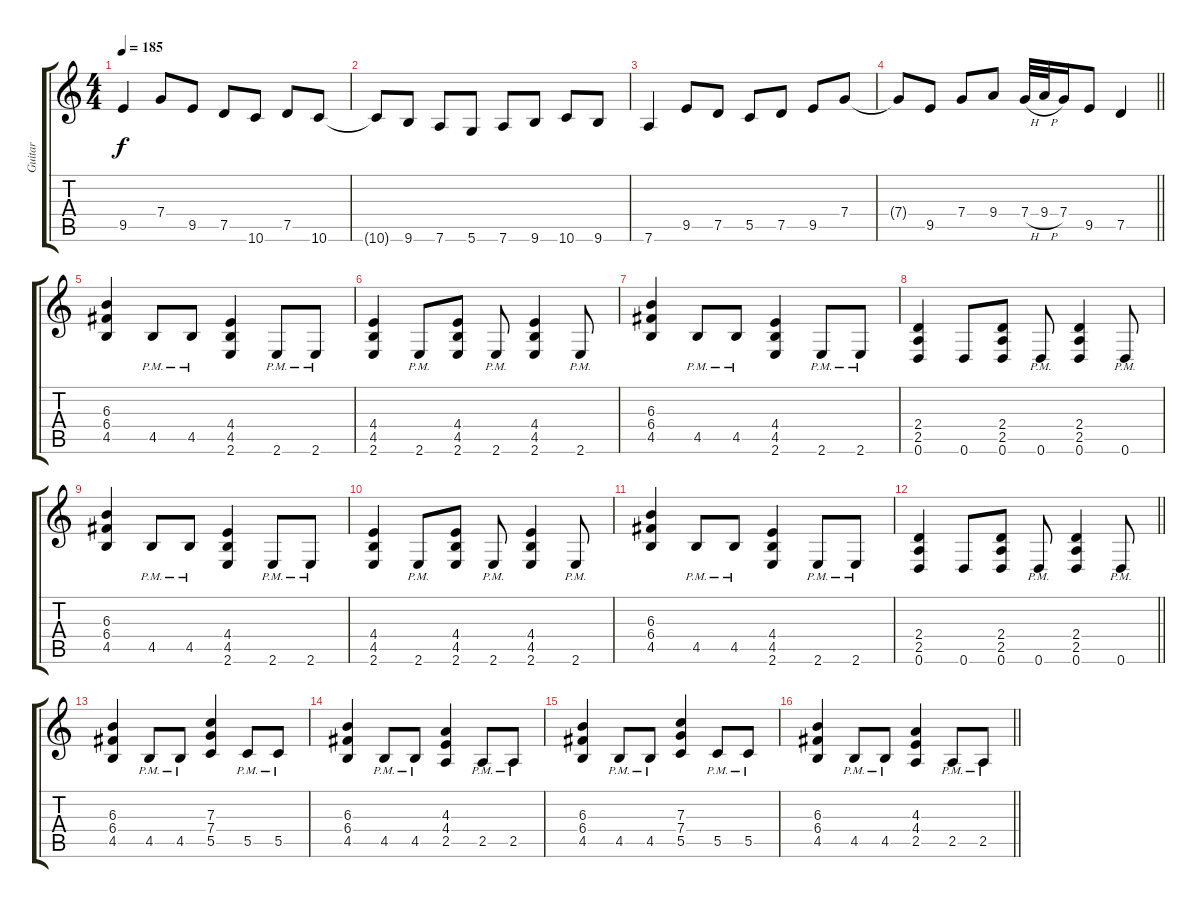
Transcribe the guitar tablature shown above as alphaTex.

\track ("Guitar" "Guitar") {instrument overdrivenguitar}
\staff {score tabs}
\tuning (D4 A3 F3 C3 G2 D2) {hide}
\ts (4 4)
\tempo 185
\clef g2
\ks c
9.5.4{dy f} 7.4.8 9.5.8 7.5.8 10.6.8 7.5.8 10.6.8 |
10.6{t}.8 9.6.8 7.6.8 5.6.8 7.6.8 9.6.8 10.6.8 9.6.8 |
7.6.4 9.5.8 7.5.8 5.5.8 7.5.8 9.5.8 7.4.8 |
\barLineRight lightlight
7.4{t}.8 9.5.8 7.4.8 9.4.8 7.4{h}.32 9.4{h}.32 7.4.16 9.5.8 7.5.4 |
\section ("" "")
(6.3 6.4 4.5).4 4.5{pm}.8 4.5{pm}.8 (4.4 4.5 2.6).4 2.6{pm}.8 2.6{pm}.8 |
(4.4 4.5 2.6).4 2.6{pm}.8 (4.4 4.5 2.6).8 2.6{pm}.8 (4.4 4.5 2.6).4 2.6{pm}.8 |
(6.3 6.4 4.5).4 4.5{pm}.8 4.5{pm}.8 (4.4 4.5 2.6).4 2.6{pm}.8 2.6{pm}.8 |
(2.4 2.5 0.6).4 0.6.8 (2.4 2.5 0.6).8 0.6{pm}.8 (2.4 2.5 0.6).4 0.6{pm}.8 |
(6.3 6.4 4.5).4 4.5{pm}.8 4.5{pm}.8 (4.4 4.5 2.6).4 2.6{pm}.8 2.6{pm}.8 |
(4.4 4.5 2.6).4 2.6{pm}.8 (4.4 4.5 2.6).8 2.6{pm}.8 (4.4 4.5 2.6).4 2.6{pm}.8 |
(6.3 6.4 4.5).4 4.5{pm}.8 4.5{pm}.8 (4.4 4.5 2.6).4 2.6{pm}.8 2.6{pm}.8 |
\barLineRight lightlight
(2.4 2.5 0.6).4 0.6.8 (2.4 2.5 0.6).8 0.6{pm}.8 (2.4 2.5 0.6).4 0.6{pm}.8 |
(6.3 6.4 4.5).4 4.5{pm}.8 4.5{pm}.8 (7.3 7.4 5.5).4 5.5{pm}.8 5.5{pm}.8 |
(6.3 6.4 4.5).4 4.5{pm}.8 4.5{pm}.8 (4.3 4.4 2.5).4 2.5{pm}.8 2.5{pm}.8 |
(6.3 6.4 4.5).4 4.5{pm}.8 4.5{pm}.8 (7.3 7.4 5.5).4 5.5{pm}.8 5.5{pm}.8 |
\barLineRight lightlight
(6.3 6.4 4.5).4 4.5{pm}.8 4.5{pm}.8 (4.3 4.4 2.5).4 2.5{pm}.8 2.5{pm}.8
